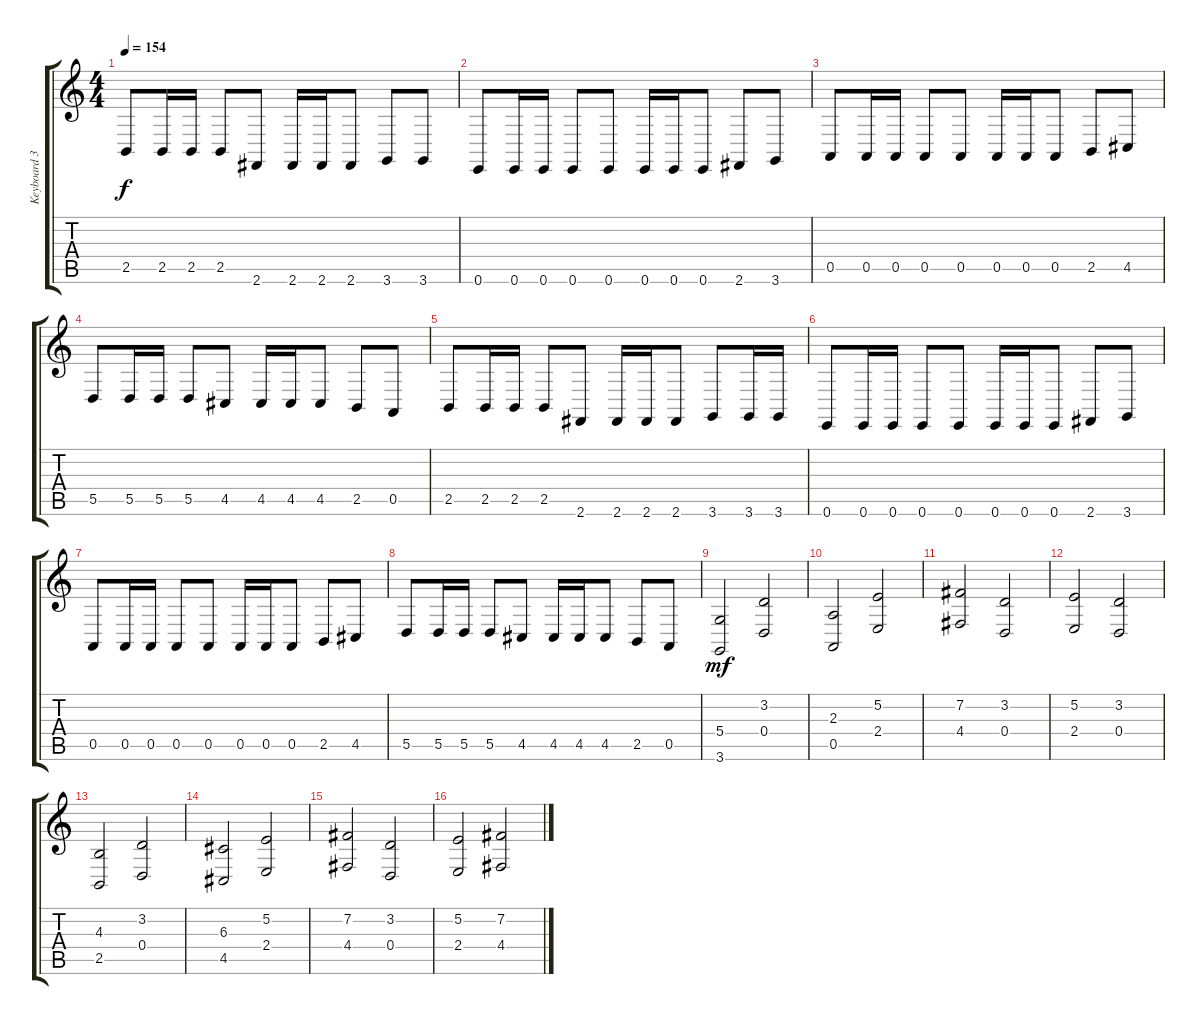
\track ("Keyboard 3" "Keyboard 3") {instrument lead1square}
\staff {score tabs}
\tuning (E4 B3 G3 D3 A2 E2) {hide}
\ts (4 4)
\tempo 154
\clef g2
\ks c
2.5.8{dy f} 2.5.16 2.5.16 2.5.8 2.6.8 2.6.16 2.6.16 2.6.8 3.6.8 3.6.8 |
0.6.8 0.6.16 0.6.16 0.6.8 0.6.8 0.6.16 0.6.16 0.6.8 2.6.8 3.6.8 |
0.5.8 0.5.16 0.5.16 0.5.8 0.5.8 0.5.16 0.5.16 0.5.8 2.5.8 4.5.8 |
5.5.8 5.5.16 5.5.16 5.5.8 4.5.8 4.5.16 4.5.16 4.5.8 2.5.8 0.5.8 |
2.5.8 2.5.16 2.5.16 2.5.8 2.6.8 2.6.16 2.6.16 2.6.8 3.6.8 3.6.16 3.6.16 |
0.6.8 0.6.16 0.6.16 0.6.8 0.6.8 0.6.16 0.6.16 0.6.8 2.6.8 3.6.8 |
0.5.8 0.5.16 0.5.16 0.5.8 0.5.8 0.5.16 0.5.16 0.5.8 2.5.8 4.5.8 |
5.5.8 5.5.16 5.5.16 5.5.8 4.5.8 4.5.16 4.5.16 4.5.8 2.5.8 0.5.8 |
\section ("" "")
(5.4 3.6).2{dy mf} (3.2 0.4).2 |
(2.3 0.5).2 (5.2 2.4).2 |
(7.2 4.4).2 (3.2 0.4).2 |
(5.2 2.4).2 (3.2 0.4).2 |
(4.3 2.5).2 (3.2 0.4).2 |
(6.3 4.5).2 (5.2 2.4).2 |
(7.2 4.4).2 (3.2 0.4).2 |
(5.2 2.4).2 (7.2 4.4).2
